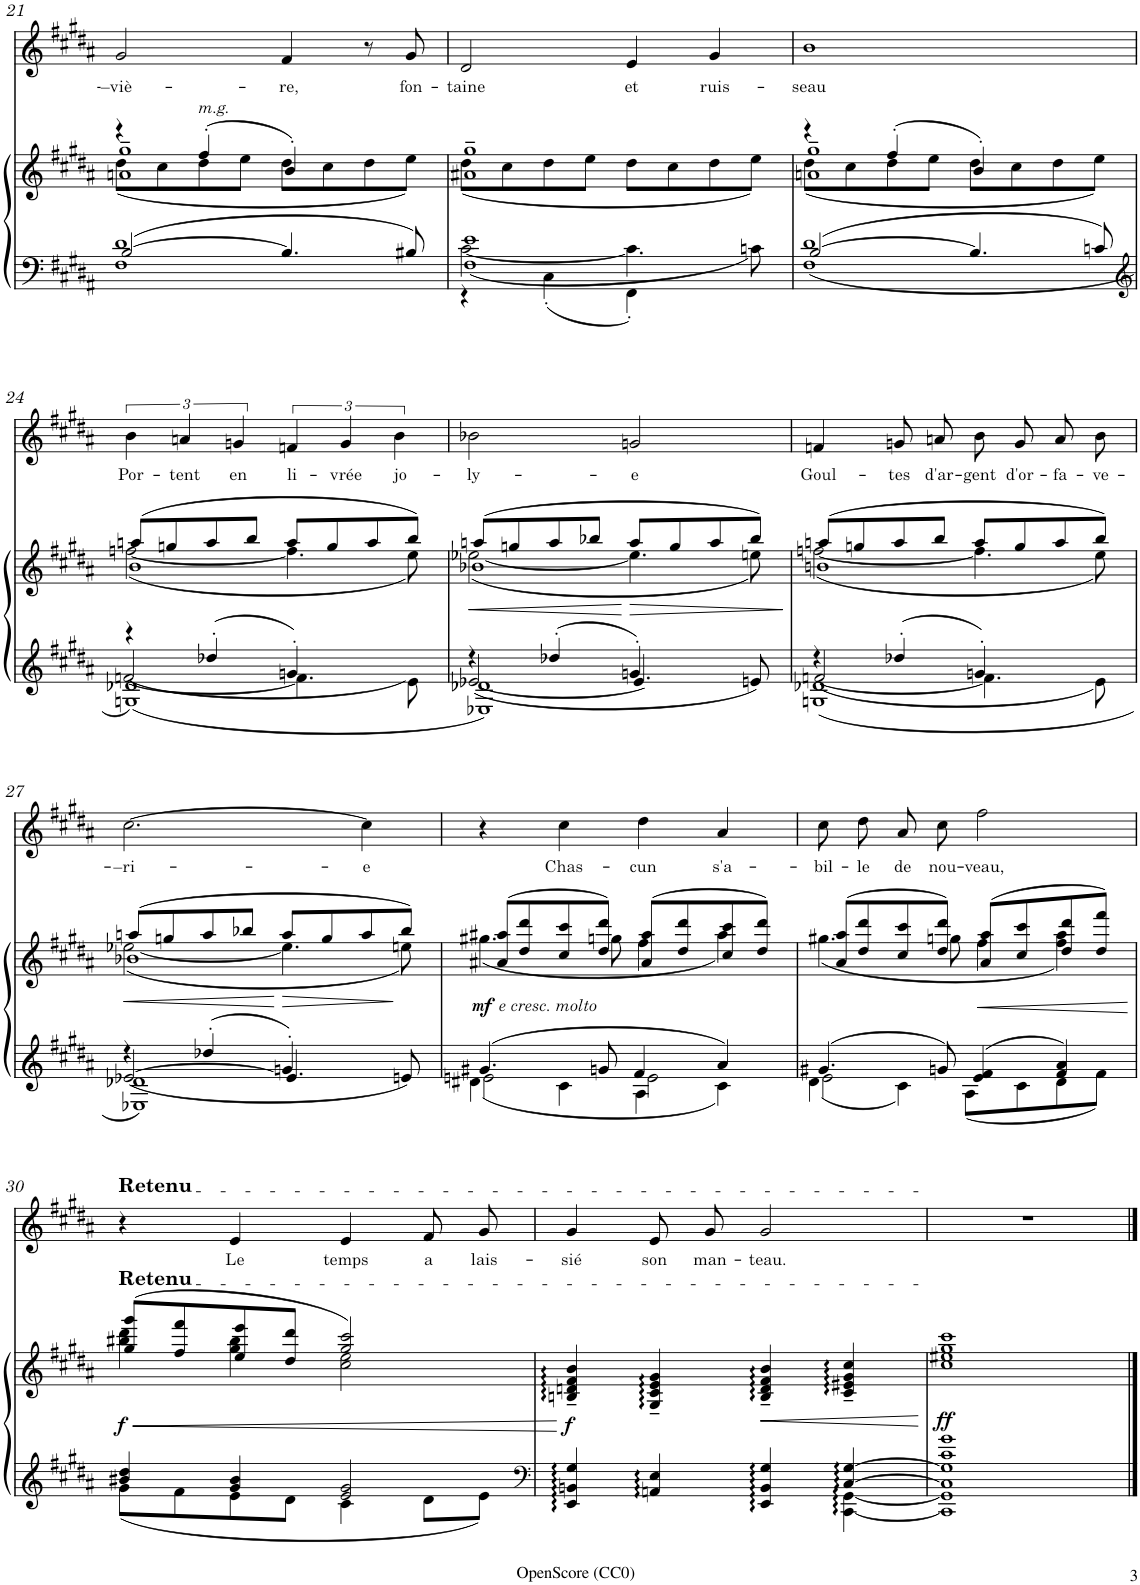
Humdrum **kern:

**kern	**kern	**dynam	**kern	**text
*part2	*part2	*part2	*part1	*part1
*staff3	*staff2	*staff2/3	*staff1	*staff1
*I"Piano	*	*	*I"Chant Voice	*
*I'Pno	*	*	*	*
!!LO:PB:g=z
*clefF4	*clefG2	*	*clefG2	*
*k[f#c#g#d#a#]	*k[f#c#g#d#a#]	*	*k[f#c#g#d#a#]	*
*M4/4	*M4/4	*	*M4/4	*
=21	=21	=21	=21	=21
*^	*^	*	*	*
*	*	*	*^	*	*	*
!	!	!	!	!	!	!	!LO:LY:b
[2B/	1F# 1d#	4r	(8dd#\L	1an~ 1gg#~	.	2g#/	-–viè-
.	.	.	8cc#\	.	.	.	.
!	!	!LO:TX:a:i:t=m.g.	!	!	!	!	!
.	.	4ff#'/	8dd#\	.	.	.	.
.	.	.	8ee\J	.	.	.	.
!	!	!	!	!	!	!	!LO:LY:b
4.B/]	.	4b'/	8dd#\L	.	.	4f#/	-re,
.	.	.	8cc#\	.	.	.	.
.	.	4ryy	8dd#\	.	.	8r	.
!	!	!	!	!	!	!	!LO:LY:b
8B#X/	.	.	8ee\J)	.	.	8g#/	fon-
*	*	*	*v	*v	*	*	*
=22	=22	=22	=22	=22	=22	=22
*	*^	*	*	*	*	*
!	!	!	!	!	!	!	!LO:LY:b
1F# 1e	[2c#\	4r	1a#X~ 1gg#~	(8dd#\L	.	2d#/	-taine
.	.	.	.	8cc#\	.	.	.
.	.	4C#'\	.	8dd#\	.	.	.
.	.	.	.	8ee\J	.	.	.
!	!	!	!	!	!	!	!LO:LY:b
.	4.c#\]	4FF#'\	.	8dd#\L	.	4e/	et
.	.	.	.	8cc#\	.	.	.
!	!	!	!	!	!	!	!LO:LY:b
.	.	4ryy	.	8dd#\	.	4g#/	ruis-
.	8cn\	.	.	8ee\J)	.	.	.
*	*v	*v	*	*	*	*	*
=23	=23	=23	=23	=23	=23	=23
*	*	*	*^	*	*	*
!	!	!	!	!	!	!	!LO:LY:b
[2B/	1F# 1d#	4r	(8dd#\L	1an~ 1gg#~	.	1b	-seau
.	.	.	8cc#\	.	.	.	.
.	.	(4ff#'/	8dd#\	.	.	.	.
.	.	.	8ee\J	.	.	.	.
4.B/]	.	4b'/)	8dd#\L	.	.	.	.
.	.	.	8cc#\	.	.	.	.
.	.	4ryy	8dd#\	.	.	.	.
8cn/	.	.	8ee\J)	.	.	.	.
*v	*v	*	*	*	*	*	*
!!LO:LB:g=z
=24	=24	=24	=24	=24	=24	=24
*clefG2	*	*	*	*	*	*
*^	*	*	*	*	*	*
*	*^	*	*	*	*	*	*
!	!	!	!	!	!	!	!	!LO:LY:b
4r	[<2fn/	1Gn 1d-X	(8aan/L	([2ffn\	1b	.	6b\	Por-
.	.	.	8ggn/	.	.	.	.	.
!	!	!	!	!	!	!	!	!LO:LY:b
.	.	.	.	.	.	.	6an/	-tent
4dd-X'/	.	.	8aa/	.	.	.	.	.
!	!	!	!	!	!	!	!	!LO:LY:b
.	.	.	.	.	.	.	6gn/	en
.	.	.	8bb/J	.	.	.	.	.
!	!	!	!	!	!	!	!	!LO:LY:b
4gn'/	4.f\]	.	8aa/L	4.ff\]	.	.	6fn/	li-
.	.	.	8gg/	.	.	.	.	.
!	!	!	!	!	!	!	!	!LO:LY:b
.	.	.	.	.	.	.	6g/	-vrée
4ryy	.	.	8aa/	.	.	.	.	.
!	!	!	!	!	!	!	!	!LO:LY:b
.	.	.	.	.	.	.	6b\	jo-
.	8e\	.	8bb/J)	8ee\)	.	.	.	.
=25	=25	=25	=25	=25	=25	=25	=25	=25
!	!	!	!	!	!	!LO:HP:b	!	!LO:LY:b
4r	1E-X 1d-X	[<2e-X/	(8aan/L	([2ee-X\	1b-X	<	2b-X\	-ly-
.	.	.	8ggn/	.	.	.	.	.
4dd-X'/	.	.	8aa/	.	.	.	.	.
.	.	.	8bb-X/J	.	.	.	.	.
!	!	!	!	!	!	!LO:HP:n=1:b	!	!LO:LY:b
4gn'/	.	4.e-/]	8aa/L	4.ee-\]	.	[ >	2gn/	-e
.	.	.	8gg/	.	.	.	.	.
4ryy	.	.	8aa/	.	.	.	.	.
.	.	8en/	8bb-/J)	8een\)	.	.	.	.
*v	*v	*v	*	*	*	*	*	*
*	*v	*v	*v	*	*	*
.	.	]	.	.
=26	=26	=26	=26	=26
*^	*^	*	*	*
*	*^	*	*^	*	*	*
!	!	!	!	!	!	!	!	!LO:LY:b
4r	[<2fn/	1Gn 1d-X	(8aan/L	([2ffn\	1bn	.	4fn/	Goul-
.	.	.	8ggn/	.	.	.	.	.
!	!	!	!	!	!	!	!	!LO:LY:b
4dd-X'/	.	.	8aa/	.	.	.	8gn/L	-tes
!	!	!	!	!	!	!	!	!LO:LY:b
.	.	.	8bb/J	.	.	.	8an/J	d'ar-
!	!	!	!	!	!	!	!	!LO:LY:b
4gn'/	4.f\]	.	8aa/L	4.ff\]	.	.	8b/L	-gent
!	!	!	!	!	!	!	!	!LO:LY:b
.	.	.	8gg/	.	.	.	8g/J	d'or-
!	!	!	!	!	!	!	!	!LO:LY:b
4ryy	.	.	8aa/	.	.	.	8a/L	-fa-
!	!	!	!	!	!	!	!	!LO:LY:b
.	8e\	.	8bb/J)	8ee\)	.	.	8b/J	-ve-
!!LO:LB:g=z
=27	=27	=27	=27	=27	=27	=27	=27	=27
!	!	!	!	!	!	!LO:HP:b	!	!LO:LY:b
4r	1E-X 1d-X	[>2e-X/	(8aan/L	([2ee-X\	1b-X	<	[2.cc#\	-–ri-
.	.	.	8ggn/	.	.	.	.	.
4dd-X'/	.	.	8aa/	.	.	.	.	.
.	.	.	8bb-X/J	.	.	.	.	.
!	!	!	!	!	!	!LO:HP:n=1:b	!	!
4gn'/	.	4.e-/]	8aa/L	4.ee-\]	.	[ >	.	.
.	.	.	8gg/	.	.	.	.	.
!	!	!	!	!	!	!	!	!LO:LY:b
4ryy	.	.	8aa/	.	.	.	4cc#\]	-e
.	.	8en/	8bb-/J)	8een\)	.	]	.	.
*	*	*	*	*v	*v	*	*	*
=28	=28	=28	=28	=28	=28	=28	=28
!	!	!	!LO:TX:b:i:t=e cresc. molto	!	!	!	!
!	!	!	!	!	!LO:DY:b	!	!
4.g#X/	2en\	4d#X\	(8a#X/ 8aa#X/L	(4.gg#X\	mf	4r	.
.	.	.	8dd#/ 8ddd#/	.	.	.	.
!	!	!	!	!	!	!	!LO:LY:b
.	.	4c#\	8cc#/ 8ccc#/	.	.	4cc#\	Chas-
8gn/	.	.	8dd#/ 8ddd#/J)	8ggn\	.	.	.
!	!	!	!	!	!	!	!LO:LY:b
4f#/	2e\	4A#\	(8a#/ 8aa#/L	4ff#\	.	4dd#\	-cun
.	.	.	8dd#/ 8ddd#/	.	.	.	.
!	!	!	!	!	!	!	!LO:LY:b
4a#/	.	4c#\	8cc#/ 8ccc#/	4aa#\)	.	4a#/	s'a-
.	.	.	8dd#/ 8ddd#/J)	.	.	.	.
=29	=29	=29	=29	=29	=29	=29	=29
!	!	!	!	!	!	!	!LO:LY:b
4.g#X/	2e\	4d#\	(8a#/ 8aa#/L	(4.gg#X\	.	8cc#\L	-bil-
!	!	!	!	!	!	!	!LO:LY:b
.	.	.	8dd#/ 8ddd#/	.	.	8dd#\J	-le
!	!	!	!	!	!	!	!LO:LY:b
.	.	4c#\	8cc#/ 8ccc#/	.	.	8a#\L	de
!	!	!	!	!	!	!	!LO:LY:b
8gn/	.	.	8dd#/ 8ddd#/J)	8ggn\	.	8cc#\J	nou-
!	!	!	!	!	!LO:HP:b	!	!LO:LY:b
4e/ 4f#/	2ryy	8A#\L	(8a#/ 8aa#/L	4ff#\	<	2ff#\	-veau,
.	.	8c#\	8cc#/ 8ccc#/	.	.	.	.
4f#/ 4a#/	.	8d#\	8dd#/ 8ddd#/	4ff#\ 4aa#\)	.	.	.
.	.	8f#\J	8dd#/ 8fff#/J)	.	.	.	.
*v	*v	*v	*	*	*	*	*
*	*v	*v	*	*	*
.	.	[	.	.
!!LO:LB:g=z
=30	=30	=30	=30	=30
*^	*	*	*	*
!	!	!	!	!LO:TX:a:t=Retenu	!
!	!	!LO:TX:a:t=Retenu	!	!	!
!	!	!	!LO:HP:b	!	!
*	*	*^	*	*	*
!	!	!	!	!LO:DY:n=1:b	!	!
4b#X/ 4dd#/	8g#\L	(8gg#/ 8ggg#/L	4bb#X\ 4ddd#\	< f	4r	.
.	8f#\	8ff#/ 8fff#/	.	.	.	.
!	!	!	!	!	!	!LO:LY:b
4g#/ 4b#/	8e\	8ee/ 8eee/	4gg#\ 4bb#\	.	4e/	Le
.	8d#\J	8dd#/ 8ddd#/J	.	.	.	.
!	!	!	!	!	!	!LO:LY:b
2e/ 2g#/	4c#\	2gg#/ 2ccc#/)	2cc#\ 2ee\	.	4e/	temps
!	!	!	!	!	!	!LO:LY:b
.	8d#\L	.	.	.	8f#/L	a
!	!	!	!	!	!	!LO:LY:b
.	8e\J	.	.	.	8g#/J	lais-
*v	*v	*	*	*	*	*
*	*v	*v	*	*	*
.	.	[	.	.
=31	=31	=31	=31	=31
*clefF4	*	*	*	*
*^	*	*	*	*
!	!	!	!LO:DY:b	!	!LO:LY:b
4EE/ 4BBn/ 4G#/	2.ryy	4Bn/~ 4dn/~ 4f#/~ 4b/~	f	4g#/	-sié
!	!	!	!	!	!LO:LY:b
4AAn/ 4E/	.	4G#/~ 4c#/~ 4e/~ 4g#/~	.	8e/L	son
!	!	!	!	!	!LO:LY:b
.	.	.	.	8g#/J	man-
!	!	!	!LO:HP:b	!	!LO:LY:b
4EE/ 4BB/ 4G#/	.	4B/~ 4d/~ 4f#/~ 4b/~	<	2g#/	-teau.
[4C#/ [4G#/	[4CC#\: [4GG#\:	4c#/~ 4e#X/~ 4g#/~ 4cc#/~	.	.	.
*v	*v	*	*	*	*
.	.	[	.	.
=32	=32	=32	=32	=32
*^	*	*	*	*
!	!	!	!LO:DY:b	!	!
1G#] 1c# 1g#	1CC#] 1GG#] 1C#]	1cc# 1ee#X 1gg# 1ccc#	ff	1r	.
*v	*v	*	*	*	*
==	==	==	==	==
*-	*-	*-	*-	*-
